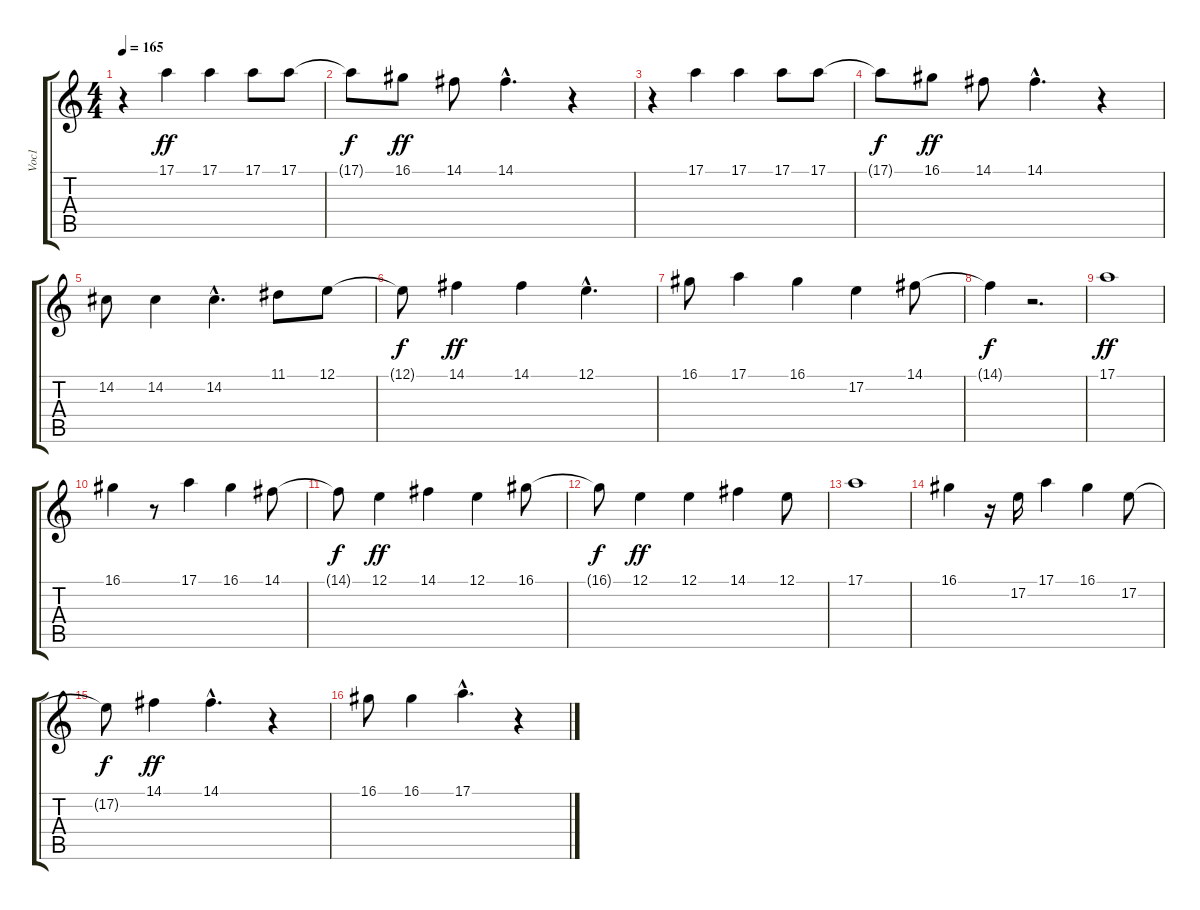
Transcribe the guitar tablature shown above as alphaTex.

\track ("Voc1" "Voc1") {instrument vibraphone}
\staff {score tabs}
\tuning (E4 B3 G3 D3 A2 E2) {hide}
\ts (4 4)
\tempo 165
\clef g2
\ks c
r.4{dy f} 17.1.4{dy ff} 17.1.4 17.1.8 17.1.8 |
17.1{t}.8{dy f} 16.1.8{dy ff} 14.1.8 14.1{hac}.4{d} r.4 |
r.4 17.1.4 17.1.4 17.1.8 17.1.8 |
17.1{t}.8{dy f} 16.1.8{dy ff} 14.1.8 14.1{hac}.4{d} r.4 |
14.2.8 14.2.4 14.2{hac}.4{d} 11.1.8 12.1.8 |
12.1{t}.8{dy f} 14.1.4{dy ff} 14.1.4 12.1{hac}.4{d} |
16.1.8 17.1.4 16.1.4 17.2.4 14.1.8 |
14.1{t}.4{dy f} r.2{d} |
17.1.1{dy ff} |
16.1.4 r.8 17.1.4 16.1.4 14.1.8 |
14.1{t}.8{dy f} 12.1.4{dy ff} 14.1.4 12.1.4 16.1.8 |
16.1{t}.8{dy f} 12.1.4{dy ff} 12.1.4 14.1.4 12.1.8 |
17.1.1 |
16.1.4 r.16 17.2.16 17.1.4 16.1.4 17.2.8 |
17.2{t}.8{dy f} 14.1.4{dy ff} 14.1{hac}.4{d} r.4 |
16.1.8 16.1.4 17.1{hac}.4{d} r.4
